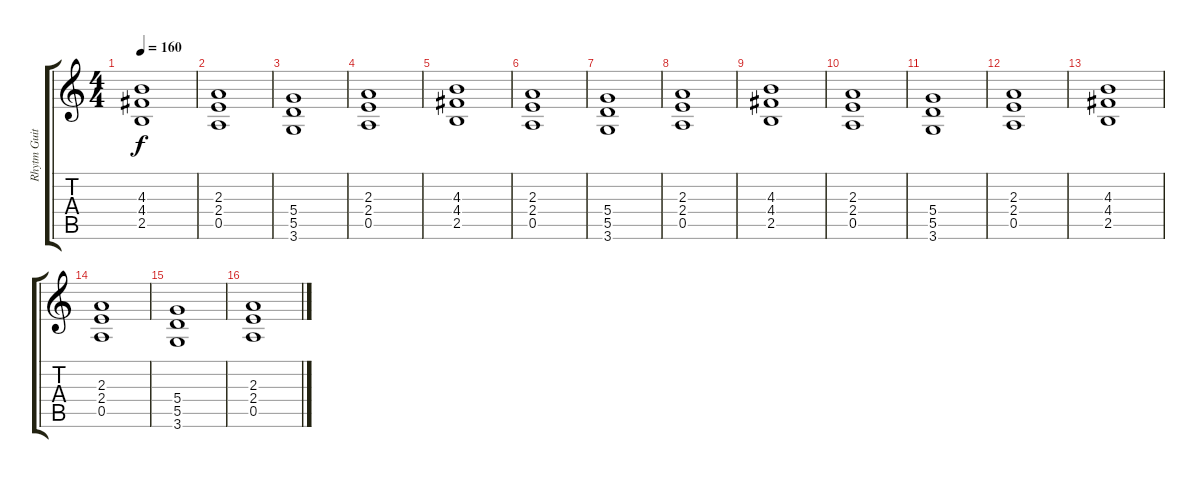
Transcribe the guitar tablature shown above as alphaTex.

\track ("Rhytm Guitar" "Rhytm Guit") {instrument distortionguitar}
\staff {score tabs}
\tuning (E4 B3 G3 D3 A2 E2) {hide}
\ts (4 4)
\tempo 160
\clef g2
\ks c
(4.3 4.4 2.5).1{dy f} |
(2.3 2.4 0.5).1 |
(5.4 5.5 3.6).1 |
(2.3 2.4 0.5).1 |
(4.3 4.4 2.5).1 |
(2.3 2.4 0.5).1 |
(5.4 5.5 3.6).1 |
(2.3 2.4 0.5).1 |
(4.3 4.4 2.5).1 |
(2.3 2.4 0.5).1 |
(5.4 5.5 3.6).1 |
(2.3 2.4 0.5).1 |
(4.3 4.4 2.5).1 |
(2.3 2.4 0.5).1 |
(5.4 5.5 3.6).1 |
(2.3 2.4 0.5).1
